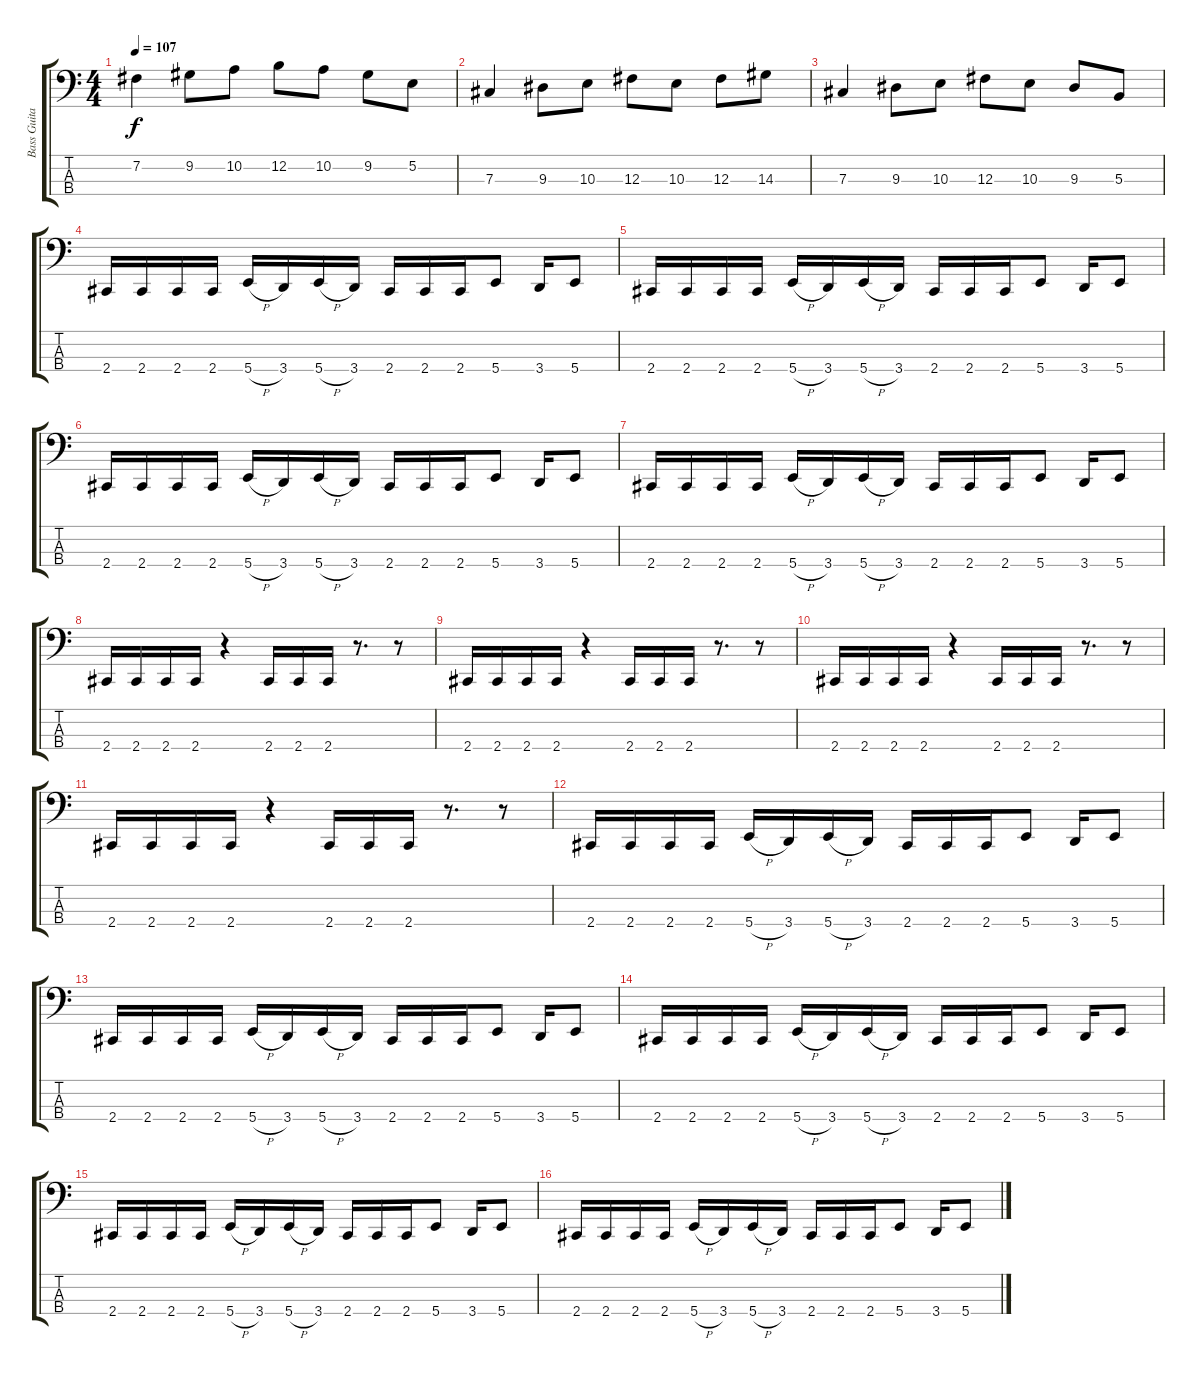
\track ("Bass Guitar" "Bass Guita") {instrument electricbasspick}
\staff {score tabs}
\tuning (E2 B1 Gb1 B0) {hide}
\ts (4 4)
\tempo 107
\clef f4
\ks c
7.2.4{dy f} 9.2.8 10.2.8 12.2.8 10.2.8 9.2.8 5.2.8 |
7.3.4 9.3.8 10.3.8 12.3.8 10.3.8 12.3.8 14.3.8 |
7.3.4 9.3.8 10.3.8 12.3.8 10.3.8 9.3.8 5.3.8 |
2.4.16 2.4.16 2.4.16 2.4.16 5.4{h}.16 3.4.16 5.4{h}.16 3.4.16 2.4.16 2.4.16 2.4.16 5.4.8 3.4.16 5.4.8 |
2.4.16 2.4.16 2.4.16 2.4.16 5.4{h}.16 3.4.16 5.4{h}.16 3.4.16 2.4.16 2.4.16 2.4.16 5.4.8 3.4.16 5.4.8 |
2.4.16 2.4.16 2.4.16 2.4.16 5.4{h}.16 3.4.16 5.4{h}.16 3.4.16 2.4.16 2.4.16 2.4.16 5.4.8 3.4.16 5.4.8 |
2.4.16 2.4.16 2.4.16 2.4.16 5.4{h}.16 3.4.16 5.4{h}.16 3.4.16 2.4.16 2.4.16 2.4.16 5.4.8 3.4.16 5.4.8 |
2.4.16 2.4.16 2.4.16 2.4.16 r.4 2.4.16 2.4.16 2.4.16 r.8{d} r.8 |
2.4.16 2.4.16 2.4.16 2.4.16 r.4 2.4.16 2.4.16 2.4.16 r.8{d} r.8 |
2.4.16 2.4.16 2.4.16 2.4.16 r.4 2.4.16 2.4.16 2.4.16 r.8{d} r.8 |
2.4.16 2.4.16 2.4.16 2.4.16 r.4 2.4.16 2.4.16 2.4.16 r.8{d} r.8 |
2.4.16 2.4.16 2.4.16 2.4.16 5.4{h}.16 3.4.16 5.4{h}.16 3.4.16 2.4.16 2.4.16 2.4.16 5.4.8 3.4.16 5.4.8 |
2.4.16 2.4.16 2.4.16 2.4.16 5.4{h}.16 3.4.16 5.4{h}.16 3.4.16 2.4.16 2.4.16 2.4.16 5.4.8 3.4.16 5.4.8 |
2.4.16 2.4.16 2.4.16 2.4.16 5.4{h}.16 3.4.16 5.4{h}.16 3.4.16 2.4.16 2.4.16 2.4.16 5.4.8 3.4.16 5.4.8 |
2.4.16 2.4.16 2.4.16 2.4.16 5.4{h}.16 3.4.16 5.4{h}.16 3.4.16 2.4.16 2.4.16 2.4.16 5.4.8 3.4.16 5.4.8 |
2.4.16 2.4.16 2.4.16 2.4.16 5.4{h}.16 3.4.16 5.4{h}.16 3.4.16 2.4.16 2.4.16 2.4.16 5.4.8 3.4.16 5.4.8
